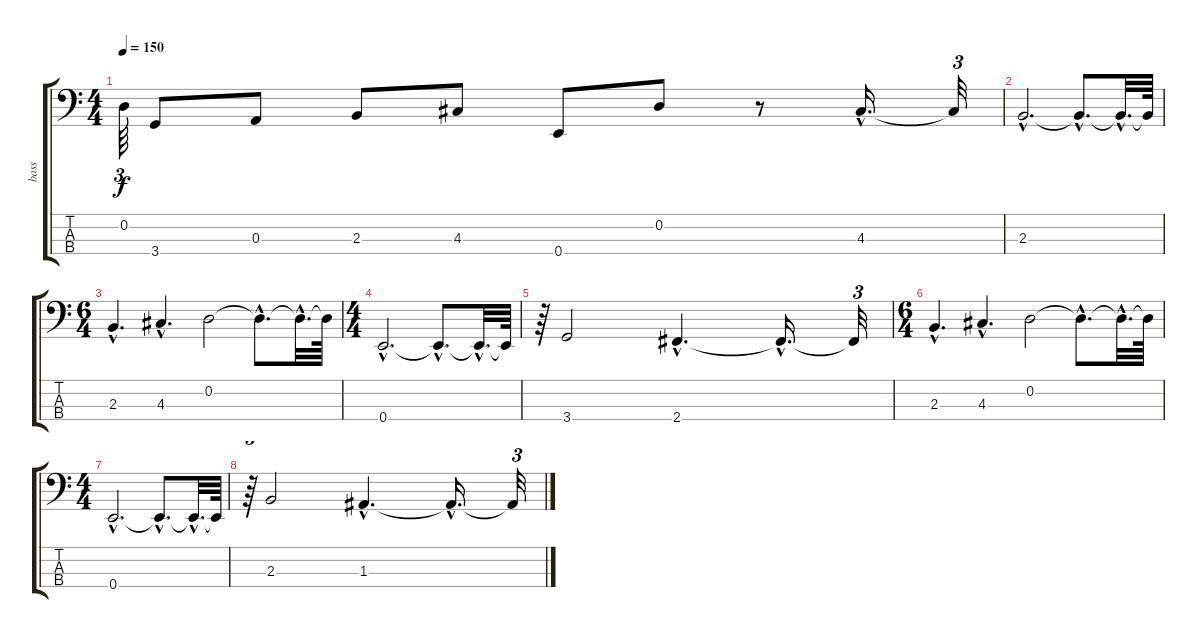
\track ("bass" "bass") {instrument electricbassfinger}
\staff {score tabs}
\tuning (G2 D2 A1 E1) {hide}
\ts (4 4)
\tempo 150
\clef f4
\ks c
0.2{t}.64{tu (3 2) dy f} 3.4.8 0.3.8 2.3.8 4.3.8 0.4.8 0.2.8 r.8 4.3{hac}.16{d} 4.3{t}.32{tu (3 2)} |
2.3{hac}.2{d} 2.3{hac t}.8{d} 2.3{hac t}.32{d} 2.3{t}.64 |
\ts (6 4)
2.3{hac}.4{d} 4.3{hac}.4{d} 0.2.2 0.2{hac t}.8{d} 0.2{hac t}.32{d} 0.2{t}.64 |
\ts (4 4)
0.4{hac}.2{d} 0.4{hac t}.8{d} 0.4{hac t}.32{d} 0.4{t}.64 |
r.64{tu (3 2)} 3.4.2 2.4{hac}.4{d} 2.4{hac t}.16{d} 2.4{t}.32{tu (3 2)} |
\ts (6 4)
2.3{hac}.4{d} 4.3{hac}.4{d} 0.2.2 0.2{hac t}.8{d} 0.2{hac t}.32{d} 0.2{t}.64 |
\ts (4 4)
0.4{hac}.2{d} 0.4{hac t}.8{d} 0.4{hac t}.32{d} 0.4{t}.64 |
r.64{tu (3 2)} 2.3.2 1.3{hac}.4{d} 1.3{hac t}.16{d} 1.3{t}.32{tu (3 2)}
